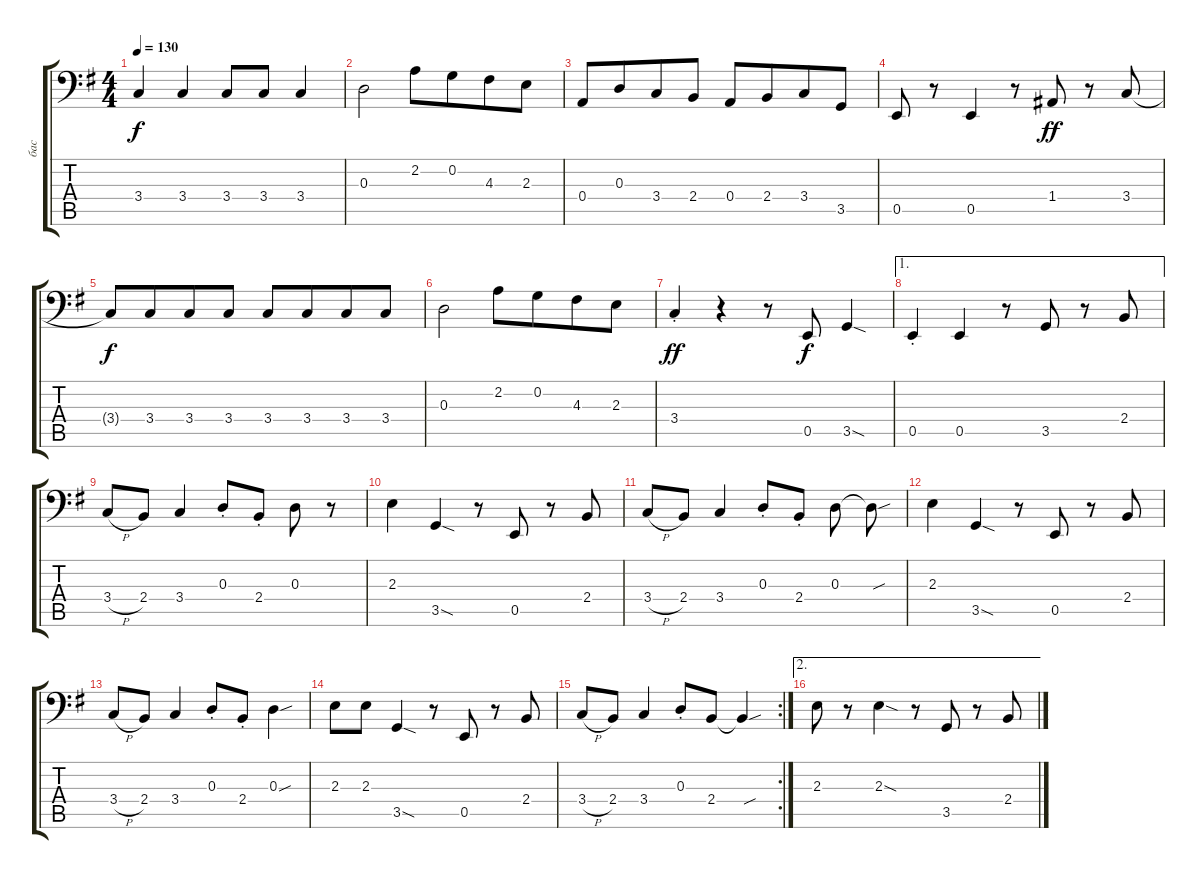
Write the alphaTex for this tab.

\track ("бас" "бас") {instrument electricbassfinger}
\staff {score tabs}
\tuning (C3 G2 D2 A1 E1 B0) {hide}
\ts (4 4)
\tempo 130
\clef f4
\ks eminor
3.4{t}.4{dy f} 3.4.4 3.4.8 3.4.8 3.4.4 |
0.3.2 2.2.8 0.2.8{beam merge} 4.3.8 2.3.8 |
0.4.8 0.3.8{beam merge} 3.4.8 2.4.8 0.4.8 2.4.8{beam merge} 3.4.8 3.5.8 |
0.5.8 r.8 0.5.4 r.8 1.4.8{dy ff} r.8 3.4.8 |
3.4{t}.8{dy f} 3.4.8{beam merge} 3.4.8 3.4.8 3.4.8 3.4.8{beam merge} 3.4.8 3.4.8 |
0.3.2 2.2.8 0.2.8{beam merge} 4.3.8 2.3.8 |
3.4{st}.4{dy ff} r.4 r.8 0.5.8{dy f} 3.5{sod}.4 |
\ae 1
0.5{st}.4 0.5.4 r.8 3.5.8 r.8 2.4.8 |
3.4{h}.8 2.4.8 3.4.4 0.3{st}.8 2.4{st}.8 0.3.8 r.8 |
2.3.4 3.5{sod}.4 r.8 0.5.8 r.8 2.4.8 |
3.4{h}.8 2.4.8 3.4.4 0.3{st}.8 2.4{st}.8 0.3.8{beam split} 0.3{sou t}.8 |
2.3.4 3.5{sod}.4 r.8 0.5.8 r.8 2.4.8 |
3.4{h}.8 2.4.8 3.4.4 0.3{st}.8 2.4{st}.8 0.3{sou}.4 |
2.3.8 2.3.8 3.5{sod}.4 r.8 0.5.8 r.8 2.4.8 |
\rc 2
3.4{h}.8 2.4.8 3.4.4 0.3{st}.8 2.4.8 2.4{sou t}.4 |
\ae 2
2.3.8 r.8 2.3{sod}.4 r.8 3.5.8 r.8 2.4.8
